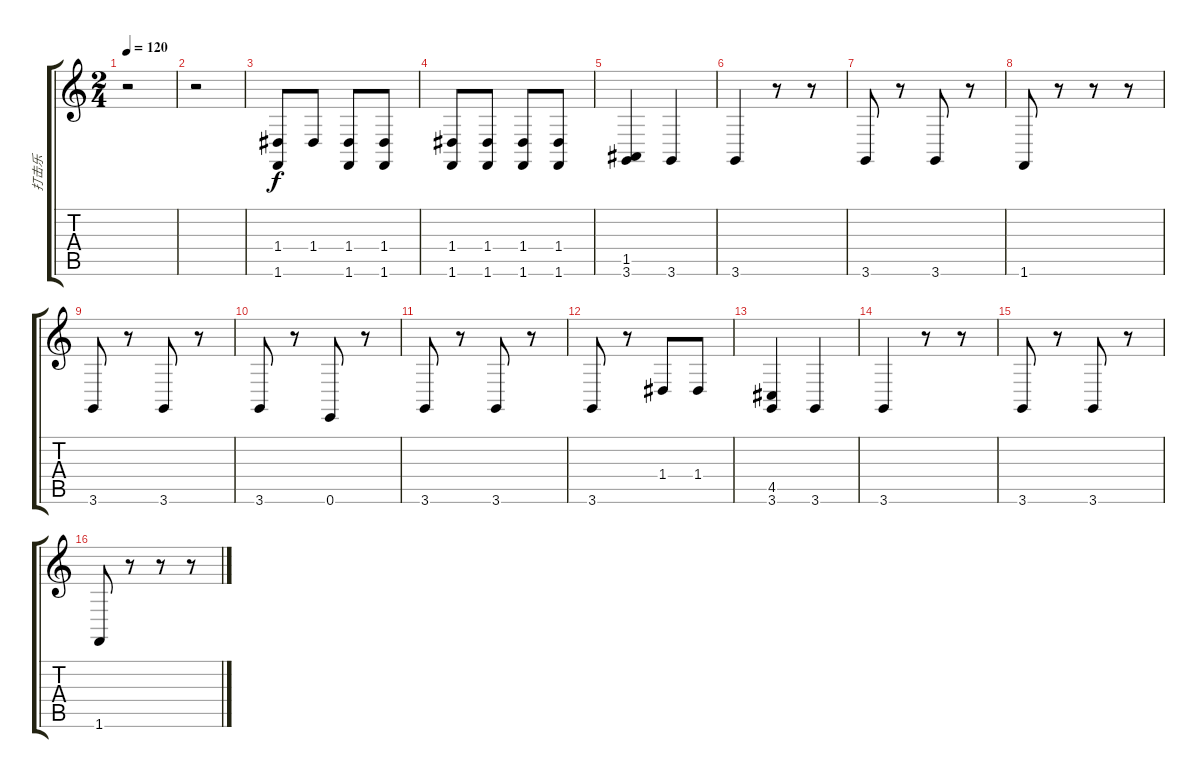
\track ("打击乐" "打击乐") {instrument taikodrum}
\staff {score tabs}
\tuning (E4 B3 G3 D3 A2 E2) {hide}
\ts (2 4)
\tempo 120
\clef g2
\ks c
r.2{dy f} |
r.2 |
(1.4 1.6).8 1.4.8 (1.4 1.6).8 (1.4 1.6).8 |
(1.4 1.6).8 (1.4 1.6).8 (1.4 1.6).8 (1.4 1.6).8 |
(1.5 3.6).4 3.6.4 |
3.6.4 r.8 r.8 |
3.6.8 r.8 3.6.8 r.8 |
1.6.8 r.8 r.8 r.8 |
3.6.8 r.8 3.6.8 r.8 |
3.6.8 r.8 0.6.8 r.8 |
3.6.8 r.8 3.6.8 r.8 |
3.6.8 r.8 1.4.8 1.4.8 |
(4.5 3.6).4 3.6.4 |
3.6.4 r.8 r.8 |
3.6.8 r.8 3.6.8 r.8 |
1.6.8 r.8 r.8 r.8
